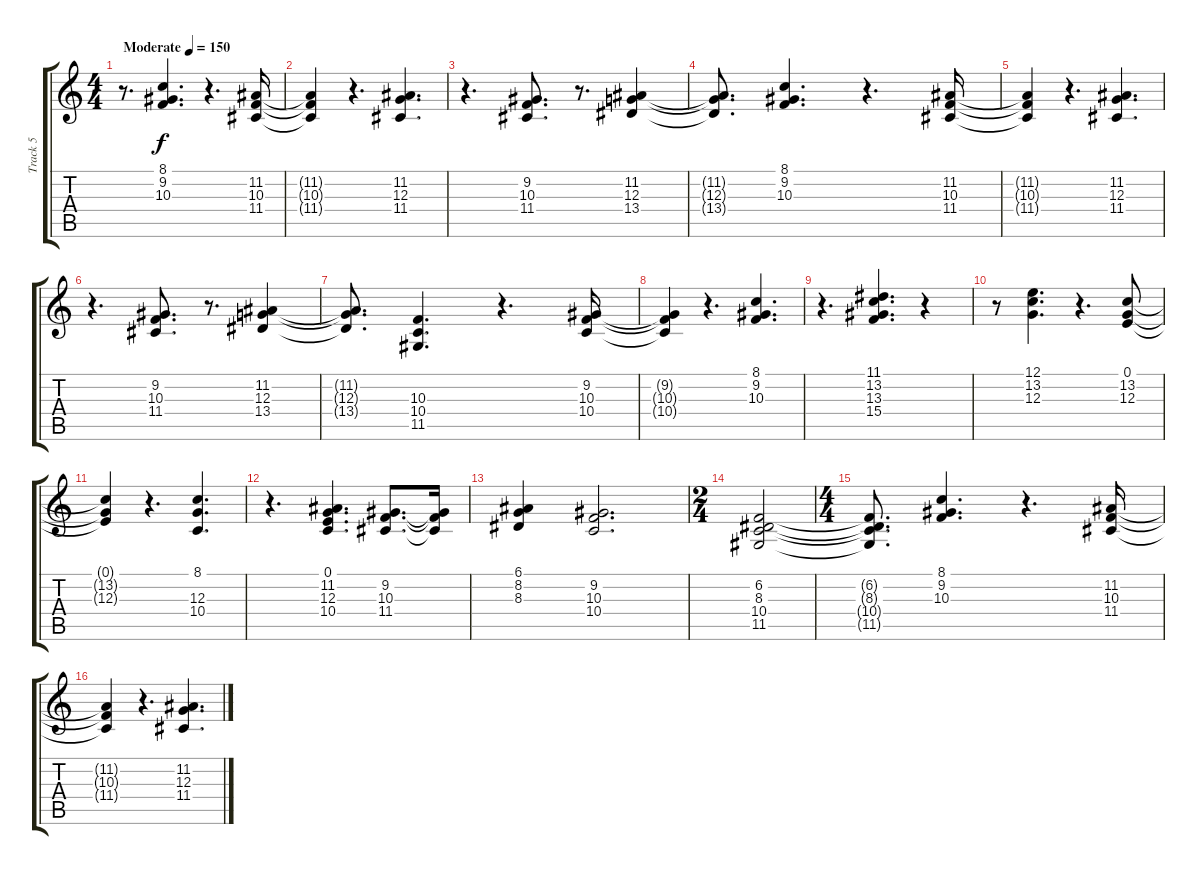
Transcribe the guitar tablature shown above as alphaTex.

\track ("Track 5" "Track 5") {instrument pad2warm}
\staff {score tabs}
\tuning (E4 B3 G3 D3 A2 E2) {hide}
\ts (4 4)
\tempo (150 "Moderate")
\clef g2
\ks c
r.8{d dy f instrument pad2warm} (8.1 9.2 10.3).4{d} r.4{d} (11.2 10.3 11.4).16 |
(11.2{t} 10.3{t} 11.4{t}).4 r.4{d} (11.2 12.3 11.4).4{d} |
r.4{d} (9.2 10.3 11.4).8{d} r.8{d} (11.2 12.3 13.4).4 |
(11.2{t} 12.3{t} 13.4{t}).8{d} (8.1 9.2 10.3).4{d} r.4{d} (11.2 10.3 11.4).16 |
(11.2{t} 10.3{t} 11.4{t}).4 r.4{d} (11.2 12.3 11.4).4{d} |
r.4{d} (9.2 10.3 11.4).8{d} r.8{d} (11.2 12.3 13.4).4 |
(11.2{t} 12.3{t} 13.4{t}).8{d} (10.3 10.4 11.5).4{d} r.4{d} (9.2 10.3 10.4).16 |
(9.2{t} 10.3{t} 10.4{t}).4 r.4{d} (8.1 9.2 10.3).4{d} |
r.4{d} (11.1 13.2 13.3 15.4).4{d} r.4 |
r.8 (12.1 13.2 12.3).4{d} r.4{d} (0.1 13.2 12.3).8 |
(0.1{t} 13.2{t} 12.3{t}).4 r.4{d} (8.1 12.3 10.4).4{d} |
r.4{d} (0.1 11.2 12.3 10.4).4{d} (9.2 10.3 11.4).8{d} (9.2{t} 10.3{t} 11.4{t}).16 |
(6.1 8.2 8.3).4 (9.2 10.3 10.4).2{d} |
\ts (2 4)
(6.2 8.3 10.4 11.5).2 |
\ts (4 4)
(6.2{t} 8.3{t} 10.4{t} 11.5{t}).8{d} (8.1 9.2 10.3).4{d} r.4{d} (11.2 10.3 11.4).16 |
(11.2{t} 10.3{t} 11.4{t}).4 r.4{d} (11.2 12.3 11.4).4{d}
